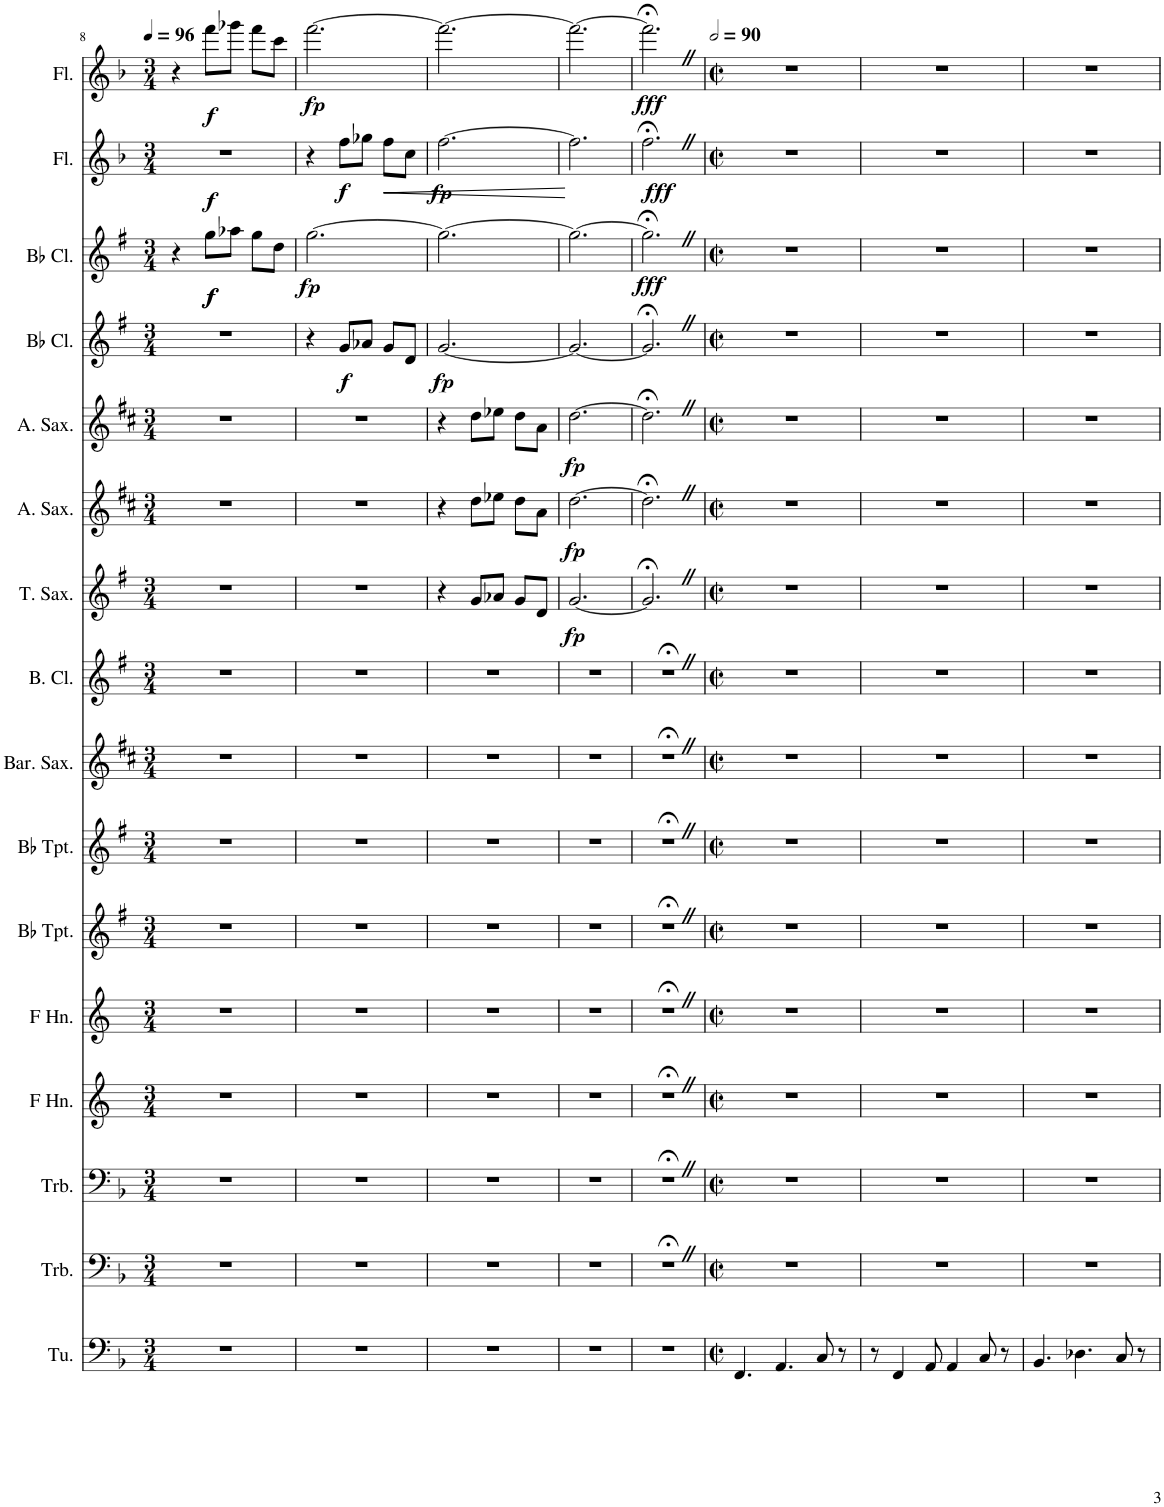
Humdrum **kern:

**kern	**kern	**kern	**kern	**kern	**kern	**kern	**kern	**kern	**kern	**dynam	**kern	**dynam	**kern	**dynam	**kern	**dynam	**kern	**dynam	**kern	**dynam	**kern	**dynam
*part16	*part15	*part14	*part13	*part12	*part11	*part10	*part9	*part8	*part7	*part7	*part6	*part6	*part5	*part5	*part4	*part4	*part3	*part3	*part2	*part2	*part1	*part1
*staff16	*staff15	*staff14	*staff13	*staff12	*staff11	*staff10	*staff9	*staff8	*staff7	*staff7	*staff6	*staff6	*staff5	*staff5	*staff4	*staff4	*staff3	*staff3	*staff2	*staff2	*staff1	*staff1
*I"Tuba	*I"Trombone	*I"Trombone	*I"Horn in F	*I"Horn in F	*I"Bb Trumpet	*I"Bb Trumpet	*I"Baritone Saxophone	*I"Bass Clarinet	*I"Tenor Saxophone	*	*I"Alto Saxophone	*	*I"Alto Saxophone	*	*I"Bb Clarinet	*	*I"Bb Clarinet	*	*I"Flute	*	*I"Flute	*
*I'Tu.	*I'Trb.	*I'Trb.	*	*	*I'Bb Tpt.	*I'Bb Tpt.	*I'Bar. Sax.	*I'B. Cl.	*I'T. Sax.	*	*I'A. Sax.	*	*I'A. Sax.	*	*I'Bb Cl.	*	*I'Bb Cl.	*	*I'Fl.	*	*I'Fl.	*
!!LO:PB:g=z
*clefF4	*clefF4	*clefF4	*clefG2	*clefG2	*clefG2	*clefG2	*clefG2	*clefG2	*clefG2	*	*clefG2	*	*clefG2	*	*clefG2	*	*clefG2	*	*clefG2	*	*clefG2	*
*	*	*	*Trd4c7	*Trd4c7	*Trd1c2	*Trd1c2	*Trd12c21	*Trd8c14	*Trd8c14	*	*Trd5c9	*	*Trd5c9	*	*Trd1c2	*	*Trd1c2	*	*	*	*	*
*k[b-]	*k[b-]	*k[b-]	*k[]	*k[]	*k[f#]	*k[f#]	*k[f#c#]	*k[f#]	*k[f#]	*	*k[f#c#]	*	*k[f#c#]	*	*k[f#]	*	*k[f#]	*	*k[b-]	*	*k[b-]	*
*M3/4	*M3/4	*M3/4	*M3/4	*M3/4	*M3/4	*M3/4	*M3/4	*M3/4	*M3/4	*	*M3/4	*	*M3/4	*	*M3/4	*	*M3/4	*	*M3/4	*	*M3/4	*
*MM96	*MM96	*MM96	*MM96	*MM96	*MM96	*MM96	*MM96	*MM96	*MM96	*	*MM96	*	*MM96	*	*MM96	*	*MM96	*	*MM96	*	*MM96	*
=8	=8	=8	=8	=8	=8	=8	=8	=8	=8	=8	=8	=8	=8	=8	=8	=8	=8	=8	=8	=8	=8	=8
*	*	*	*	*	*	*	*	*	*	*	*	*	*	*	*	*	*	*	*^	*	*	*
2.r	2.r	2.r	2.r	2.r	2.r	2.r	2.r	2.r	2.r	.	2.r	.	2.r	.	2.r	.	4r	.	2.r	4ryy	.	4r	.
!	!	!	!	!	!	!	!	!	!	!	!	!	!	!	!	!	!	!LO:DY:b	!	!	!	!	!
!	!	!	!	!	!	!	!	!	!	!	!	!	!	!	!	!	!	!LO:DY:n=1:b	!	!	!LO:DY:b	!	!LO:DY:b
.	.	.	.	.	.	.	.	.	.	.	.	.	.	.	.	.	8gg\L	f f	.	2ryy	f	8fff\L	f
.	.	.	.	.	.	.	.	.	.	.	.	.	.	.	.	.	8aa-X\J	.	.	.	.	8ggg-X\J	.
.	.	.	.	.	.	.	.	.	.	.	.	.	.	.	.	.	8gg\L	.	.	.	.	8fff\L	.
.	.	.	.	.	.	.	.	.	.	.	.	.	.	.	.	.	8dd\J	.	.	.	.	8ccc\J	.
=9	=9	=9	=9	=9	=9	=9	=9	=9	=9	=9	=9	=9	=9	=9	=9	=9	=9	=9	=9	=9	=9	=9	=9
!	!	!	!	!	!	!	!	!	!	!	!	!	!	!	!	!	!	!LO:DY:b	!	!	!	!	!LO:DY:b
*	*	*	*	*	*	*	*	*	*	*	*	*	*	*	*	*	*	*	*v	*v	*	*	*
2.r	2.r	2.r	2.r	2.r	2.r	2.r	2.r	2.r	2.r	.	2.r	.	2.r	.	4r	.	[2.gg\	fp	4r	.	[2.fff\	fp
!	!	!	!	!	!	!	!	!	!	!	!	!	!	!	!	!LO:DY:b	!	!	!	!LO:DY:b	!	!
.	.	.	.	.	.	.	.	.	.	.	.	.	.	.	8g/L	f	.	.	8ff\L	f	.	.
.	.	.	.	.	.	.	.	.	.	.	.	.	.	.	8a-X/J	.	.	.	8gg-X\J	.	.	.
!	!	!	!	!	!	!	!	!	!	!	!	!	!	!	!	!	!	!	!	!LO:HP:b	!	!
.	.	.	.	.	.	.	.	.	.	.	.	.	.	.	8g/L	.	.	.	8ff\L	<	.	.
.	.	.	.	.	.	.	.	.	.	.	.	.	.	.	8d/J	.	.	.	8cc\J	.	.	.
=10	=10	=10	=10	=10	=10	=10	=10	=10	=10	=10	=10	=10	=10	=10	=10	=10	=10	=10	=10	=10	=10	=10
!	!	!	!	!	!	!	!	!	!	!	!	!	!	!	!	!LO:DY:b	!	!	!	!LO:DY:b	!	!
2.r	2.r	2.r	2.r	2.r	2.r	2.r	2.r	2.r	4r	.	4r	.	4r	.	[2.g/	fp	2.gg\_	.	[2.ff\	fp	2.fff\_	.
.	.	.	.	.	.	.	.	.	8g/L	.	8dd\L	.	8dd\L	.	.	.	.	.	.	.	.	.
.	.	.	.	.	.	.	.	.	8a-X/J	.	8ee-X\J	.	8ee-X\J	.	.	.	.	.	.	.	.	.
.	.	.	.	.	.	.	.	.	8g/L	.	8dd\L	.	8dd\L	.	.	.	.	.	.	.	.	.
.	.	.	.	.	.	.	.	.	8d/J	.	8a\J	.	8a\J	.	.	.	.	.	.	.	.	.
.	.	.	.	.	.	.	.	.	.	.	.	.	.	.	.	.	.	.	.	[	.	.
=11	=11	=11	=11	=11	=11	=11	=11	=11	=11	=11	=11	=11	=11	=11	=11	=11	=11	=11	=11	=11	=11	=11
!	!	!	!	!	!	!	!	!	!	!LO:DY:b	!	!LO:DY:b	!	!LO:DY:b	!	!	!	!	!	!	!	!
2.r	2.r	2.r	2.r	2.r	2.r	2.r	2.r	2.r	[2.g/	fp	[2.dd\	fp	[2.dd\	fp	2.g/_	.	2.gg\_	.	2.ff\]	.	2.fff\_	.
=12	=12	=12	=12	=12	=12	=12	=12	=12	=12	=12	=12	=12	=12	=12	=12	=12	=12	=12	=12	=12	=12	=12
!	!	!	!	!	!	!	!	!	!	!	!	!	!	!	!	!	!	!LO:DY:b	!	!LO:DY:b	!	!LO:DY:b
2.r	2.r;<	2.r;<	2.r;<	2.r;<	2.r;<	2.r;<	2.r;<	2.r;<	2.g;<Z/]	.	2.dd;<Z\]	.	2.dd;<Z\]	.	2.g;<Z/]	.	2.gg;<Z\]	fff	2.ff;<Z\	fff	2.fff;<Z\]	fff
=13	=13	=13	=13	=13	=13	=13	=13	=13	=13	=13	=13	=13	=13	=13	=13	=13	=13	=13	=13	=13	=13	=13
*M2/2	*M2/2	*M2/2	*M2/2	*M2/2	*M2/2	*M2/2	*M2/2	*M2/2	*M2/2	*	*M2/2	*	*M2/2	*	*M2/2	*	*M2/2	*	*M2/2	*	*M2/2	*
*met(c|)	*met(c|)	*met(c|)	*met(c|)	*met(c|)	*met(c|)	*met(c|)	*met(c|)	*met(c|)	*met(c|)	*	*met(c|)	*	*met(c|)	*	*met(c|)	*	*met(c|)	*	*met(c|)	*	*met(c|)	*
*	*	*	*	*	*	*	*	*	*	*	*	*	*	*	*	*	*	*	*	*	*MM180	*
4.FF/	1r	1r	1r	1r	1r	1r	1r	1r	1r	.	1r	.	1r	.	1r	.	1r	.	1r	.	1r	.
4.AA/	.	.	.	.	.	.	.	.	.	.	.	.	.	.	.	.	.	.	.	.	.	.
8C/	.	.	.	.	.	.	.	.	.	.	.	.	.	.	.	.	.	.	.	.	.	.
8r	.	.	.	.	.	.	.	.	.	.	.	.	.	.	.	.	.	.	.	.	.	.
=14	=14	=14	=14	=14	=14	=14	=14	=14	=14	=14	=14	=14	=14	=14	=14	=14	=14	=14	=14	=14	=14	=14
8r	1r	1r	1r	1r	1r	1r	1r	1r	1r	.	1r	.	1r	.	1r	.	1r	.	1r	.	1r	.
4FF/	.	.	.	.	.	.	.	.	.	.	.	.	.	.	.	.	.	.	.	.	.	.
8AA/	.	.	.	.	.	.	.	.	.	.	.	.	.	.	.	.	.	.	.	.	.	.
4AA/	.	.	.	.	.	.	.	.	.	.	.	.	.	.	.	.	.	.	.	.	.	.
8C/	.	.	.	.	.	.	.	.	.	.	.	.	.	.	.	.	.	.	.	.	.	.
8r	.	.	.	.	.	.	.	.	.	.	.	.	.	.	.	.	.	.	.	.	.	.
=15	=15	=15	=15	=15	=15	=15	=15	=15	=15	=15	=15	=15	=15	=15	=15	=15	=15	=15	=15	=15	=15	=15
4.BB-/	1r	1r	1r	1r	1r	1r	1r	1r	1r	.	1r	.	1r	.	1r	.	1r	.	1r	.	1r	.
4.D-X\	.	.	.	.	.	.	.	.	.	.	.	.	.	.	.	.	.	.	.	.	.	.
8C/	.	.	.	.	.	.	.	.	.	.	.	.	.	.	.	.	.	.	.	.	.	.
8r	.	.	.	.	.	.	.	.	.	.	.	.	.	.	.	.	.	.	.	.	.	.
=	=	=	=	=	=	=	=	=	=	=	=	=	=	=	=	=	=	=	=	=	=	=
*-	*-	*-	*-	*-	*-	*-	*-	*-	*-	*-	*-	*-	*-	*-	*-	*-	*-	*-	*-	*-	*-	*-
